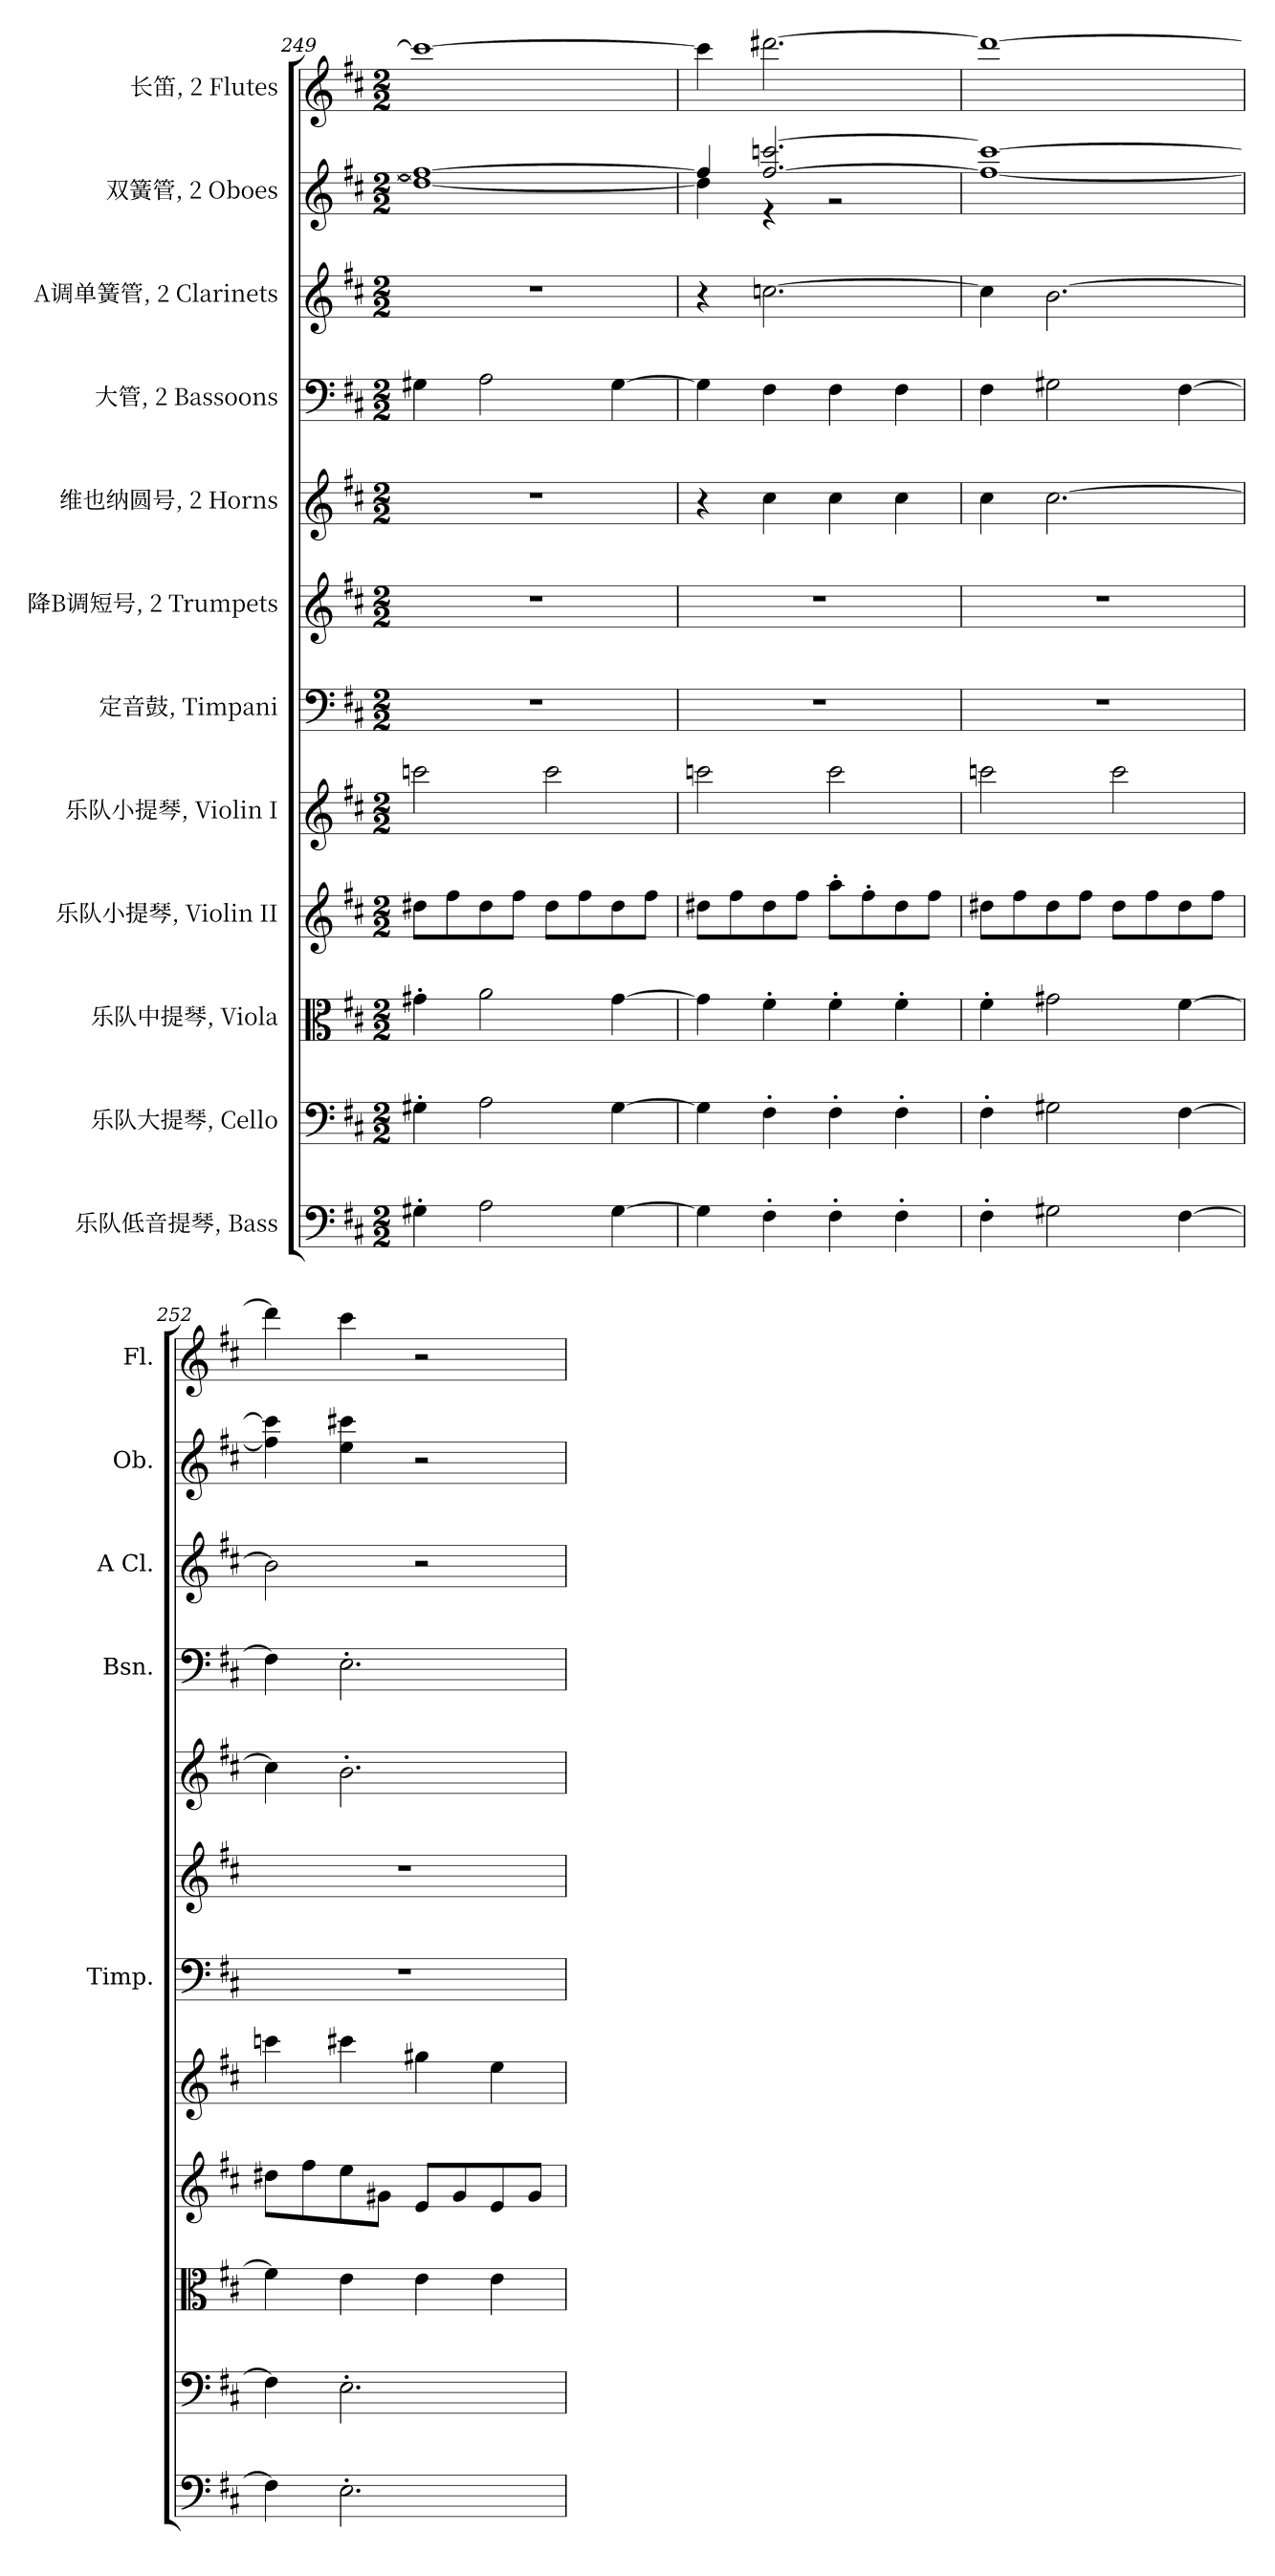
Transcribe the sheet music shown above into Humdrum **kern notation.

**kern	**kern	**kern	**kern	**kern	**kern	**kern	**kern	**kern	**kern	**kern	**kern
*part12	*part11	*part10	*part9	*part8	*part7	*part6	*part5	*part4	*part3	*part2	*part1
*staff12	*staff11	*staff10	*staff9	*staff8	*staff7	*staff6	*staff5	*staff4	*staff3	*staff2	*staff1
*I"乐队低音提琴, Bass	*I"乐队大提琴, Cello	*I"乐队中提琴, Viola	*I"乐队小提琴, Violin II	*I"乐队小提琴, Violin I	*I"定音鼓, Timpani	*I"降B调短号, 2 Trumpets	*I"维也纳圆号, 2 Horns	*I"大管, 2 Bassoons	*I"A调单簧管, 2 Clarinets	*I"双簧管, 2 Oboes	*I"长笛, 2 Flutes
*	*	*	*	*	*I'Timp.	*	*	*I'Bsn.	*I'A Cl.	*I'Ob.	*I'Fl.
*clefF4	*clefF4	*clefC3	*clefG2	*clefG2	*clefF4	*clefG2	*clefG2	*clefF4	*clefG2	*clefG2	*clefG2
*ITrd7c12	*	*	*	*	*	*ITrd1c2	*ITrd4c7	*	*ITrd2c3	*	*
*k[f#c#]	*k[f#c#]	*k[f#c#]	*k[f#c#]	*k[f#c#]	*k[f#c#]	*k[]	*k[f#]	*k[f#c#]	*k[f#c#g#d#a#]	*k[f#c#]	*k[f#c#]
*M2/2	*M2/2	*M2/2	*M2/2	*M2/2	*M2/2	*M2/2	*M2/2	*M2/2	*M2/2	*M2/2	*M2/2
=249	=249	=249	=249	=249	=249	=249	=249	=249	=249	=249	=249
*	*	*	*	*	*	*	*	*	*	*^	*
4GG#X'\	4G#X'\	4g#X'\	8dd#X\L	2cccn\	1r	1r	1r	4G#X\	1r	1ff#_	1dd#_	1ccc_
.	.	.	8ff#\	.	.	.	.	.	.	.	.	.
2AA\	2A\	2a\	8dd#\	.	.	.	.	2A\	.	.	.	.
.	.	.	8ff#\J	.	.	.	.	.	.	.	.	.
.	.	.	8dd#\L	2ccc\	.	.	.	.	.	.	.	.
.	.	.	8ff#\	.	.	.	.	.	.	.	.	.
[4GG#\	[4G#\	[4g#\	8dd#\	.	.	.	.	[4G#\	.	.	.	.
.	.	.	8ff#\J	.	.	.	.	.	.	.	.	.
!!LO:PB:g=z
=250	=250	=250	=250	=250	=250	=250	=250	=250	=250	=250	=250	=250
4GG#\]	4G#\]	4g#\]	8dd#X\L	2cccn\	1r	1r	4r	4G#\]	4r	4ff#/]	4dd#\]	4ccc\]
.	.	.	8ff#\	.	.	.	.	.	.	.	.	.
4FF#'\	4F#'\	4f#'\	8dd#\	.	.	.	4f#\	4F#\	[2.an\	[2.ff#/ [2.cccn/	4r	[2.ddd#X\
.	.	.	8ff#\J	.	.	.	.	.	.	.	.	.
4FF#'\	4F#'\	4f#'\	8aa'\L	2ccc\	.	.	4f#\	4F#\	.	.	2r	.
.	.	.	8ff#'\	.	.	.	.	.	.	.	.	.
4FF#'\	4F#'\	4f#'\	8dd#\	.	.	.	4f#\	4F#\	.	.	.	.
.	.	.	8ff#\J	.	.	.	.	.	.	.	.	.
*	*	*	*	*	*	*	*	*	*	*v	*v	*
=251	=251	=251	=251	=251	=251	=251	=251	=251	=251	=251	=251
4FF#'\	4F#'\	4f#'\	8dd#X\L	2cccn\	1r	1r	4f#\	4F#\	4a\]	1ff#_ 1ccc_	1ddd#_
.	.	.	8ff#\	.	.	.	.	.	.	.	.
2GG#X\	2G#X\	2g#X\	8dd#\	.	.	.	[2.f#\	2G#X\	[2.g#\	.	.
.	.	.	8ff#\J	.	.	.	.	.	.	.	.
.	.	.	8dd#\L	2ccc\	.	.	.	.	.	.	.
.	.	.	8ff#\	.	.	.	.	.	.	.	.
[4FF#\	[4F#\	[4f#\	8dd#\	.	.	.	.	[4F#\	.	.	.
.	.	.	8ff#\J	.	.	.	.	.	.	.	.
=252	=252	=252	=252	=252	=252	=252	=252	=252	=252	=252	=252
4FF#\]	4F#\]	4f#\]	8dd#X\L	4cccn\	1r	1r	4f#\]	4F#\]	2g#\]	4ff#\] 4ccc\]	4ddd#\]
.	.	.	8ff#\	.	.	.	.	.	.	.	.
2.EE'\	2.E'\	4e\	8ee\	4ccc#X\	.	.	2.e'\	2.E'\	.	4ee\ 4ccc#X\	4ccc#\
.	.	.	8g#X\J	.	.	.	.	.	.	.	.
.	.	4e\	8e/L	4gg#X\	.	.	.	.	2r	2r	2r
.	.	.	8g#/	.	.	.	.	.	.	.	.
.	.	4e\	8e/	4ee\	.	.	.	.	.	.	.
.	.	.	8g#/J	.	.	.	.	.	.	.	.
=	=	=	=	=	=	=	=	=	=	=	=
*-	*-	*-	*-	*-	*-	*-	*-	*-	*-	*-	*-
